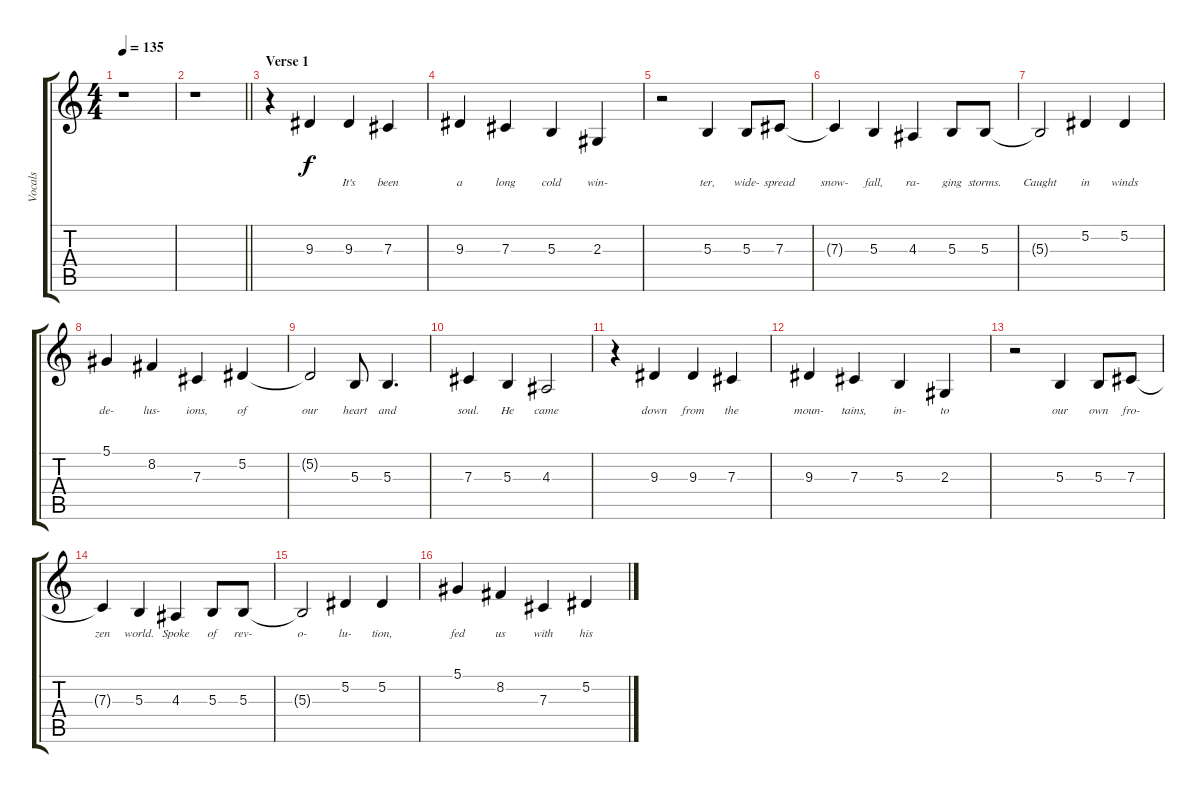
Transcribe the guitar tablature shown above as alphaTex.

\track ("Vocals" "Vocals") {instrument lead6voice}
\staff {score tabs}
\tuning (Eb4 Bb3 Gb3 Db3 Ab2 Eb2) {hide}
\ts (4 4)
\tempo 135
\clef g2
\ks c
r.1{dy f} |
\barLineRight lightlight
r.1 |
\section ("" "Verse 1")
r.4 9.3.4{lyrics (0 "") lyrics (1 "") lyrics (2 "") lyrics (3 "") lyrics (4 "")} 9.3.4{lyrics (0 "It's") lyrics (1 "") lyrics (2 "") lyrics (3 "") lyrics (4 "")} 7.3.4{lyrics (0 "been") lyrics (1 "") lyrics (2 "") lyrics (3 "") lyrics (4 "")} |
9.3.4{lyrics (0 "a") lyrics (1 "") lyrics (2 "") lyrics (3 "") lyrics (4 "")} 7.3.4{lyrics (0 "long") lyrics (1 "") lyrics (2 "") lyrics (3 "") lyrics (4 "")} 5.3.4{lyrics (0 "cold") lyrics (1 "") lyrics (2 "") lyrics (3 "") lyrics (4 "")} 2.3.4{lyrics (0 "win-") lyrics (1 "") lyrics (2 "") lyrics (3 "") lyrics (4 "")} |
r.2 5.3.4{lyrics (0 "ter,") lyrics (1 "") lyrics (2 "") lyrics (3 "") lyrics (4 "")} 5.3.8{lyrics (0 "wide-") lyrics (1 "") lyrics (2 "") lyrics (3 "") lyrics (4 "")} 7.3.8{lyrics (0 "spread") lyrics (1 "") lyrics (2 "") lyrics (3 "") lyrics (4 "")} |
7.3{t}.4{lyrics (0 "snow-") lyrics (1 "") lyrics (2 "") lyrics (3 "") lyrics (4 "")} 5.3.4{lyrics (0 "fall,") lyrics (1 "") lyrics (2 "") lyrics (3 "") lyrics (4 "")} 4.3.4{lyrics (0 "ra-") lyrics (1 "") lyrics (2 "") lyrics (3 "") lyrics (4 "")} 5.3.8{lyrics (0 "ging") lyrics (1 "") lyrics (2 "") lyrics (3 "") lyrics (4 "")} 5.3.8{lyrics (0 "storms.") lyrics (1 "") lyrics (2 "") lyrics (3 "") lyrics (4 "")} |
5.3{t}.2{lyrics (0 "Caught") lyrics (1 "") lyrics (2 "") lyrics (3 "") lyrics (4 "")} 5.2.4{lyrics (0 "in") lyrics (1 "") lyrics (2 "") lyrics (3 "") lyrics (4 "")} 5.2.4{lyrics (0 "winds") lyrics (1 "") lyrics (2 "") lyrics (3 "") lyrics (4 "")} |
5.1.4{lyrics (0 "de-") lyrics (1 "") lyrics (2 "") lyrics (3 "") lyrics (4 "")} 8.2.4{lyrics (0 "lus-") lyrics (1 "") lyrics (2 "") lyrics (3 "") lyrics (4 "")} 7.3.4{lyrics (0 "ions,") lyrics (1 "") lyrics (2 "") lyrics (3 "") lyrics (4 "")} 5.2.4{lyrics (0 "of") lyrics (1 "") lyrics (2 "") lyrics (3 "") lyrics (4 "")} |
5.2{t}.2{lyrics (0 "our") lyrics (1 "") lyrics (2 "") lyrics (3 "") lyrics (4 "")} 5.3.8{lyrics (0 "heart") lyrics (1 "") lyrics (2 "") lyrics (3 "") lyrics (4 "")} 5.3.4{d lyrics (0 "and") lyrics (1 "") lyrics (2 "") lyrics (3 "") lyrics (4 "")} |
7.3.4{lyrics (0 "soul.") lyrics (1 "") lyrics (2 "") lyrics (3 "") lyrics (4 "")} 5.3.4{lyrics (0 "He") lyrics (1 "") lyrics (2 "") lyrics (3 "") lyrics (4 "")} 4.3.2{lyrics (0 "came") lyrics (1 "") lyrics (2 "") lyrics (3 "") lyrics (4 "")} |
r.4 9.3.4{lyrics (0 "down") lyrics (1 "") lyrics (2 "") lyrics (3 "") lyrics (4 "")} 9.3.4{lyrics (0 "from") lyrics (1 "") lyrics (2 "") lyrics (3 "") lyrics (4 "")} 7.3.4{lyrics (0 "the") lyrics (1 "") lyrics (2 "") lyrics (3 "") lyrics (4 "")} |
9.3.4{lyrics (0 "moun-") lyrics (1 "") lyrics (2 "") lyrics (3 "") lyrics (4 "")} 7.3.4{lyrics (0 "tains,") lyrics (1 "") lyrics (2 "") lyrics (3 "") lyrics (4 "")} 5.3.4{lyrics (0 "in-") lyrics (1 "") lyrics (2 "") lyrics (3 "") lyrics (4 "")} 2.3.4{lyrics (0 "to") lyrics (1 "") lyrics (2 "") lyrics (3 "") lyrics (4 "")} |
r.2 5.3.4{lyrics (0 "our") lyrics (1 "") lyrics (2 "") lyrics (3 "") lyrics (4 "")} 5.3.8{lyrics (0 "own") lyrics (1 "") lyrics (2 "") lyrics (3 "") lyrics (4 "")} 7.3.8{lyrics (0 "fro-") lyrics (1 "") lyrics (2 "") lyrics (3 "") lyrics (4 "")} |
7.3{t}.4{lyrics (0 "zen") lyrics (1 "") lyrics (2 "") lyrics (3 "") lyrics (4 "")} 5.3.4{lyrics (0 "world.") lyrics (1 "") lyrics (2 "") lyrics (3 "") lyrics (4 "")} 4.3.4{lyrics (0 "Spoke") lyrics (1 "") lyrics (2 "") lyrics (3 "") lyrics (4 "")} 5.3.8{lyrics (0 "of") lyrics (1 "") lyrics (2 "") lyrics (3 "") lyrics (4 "")} 5.3.8{lyrics (0 "rev-") lyrics (1 "") lyrics (2 "") lyrics (3 "") lyrics (4 "")} |
5.3{t}.2{lyrics (0 "o-") lyrics (1 "") lyrics (2 "") lyrics (3 "") lyrics (4 "")} 5.2.4{lyrics (0 "lu-") lyrics (1 "") lyrics (2 "") lyrics (3 "") lyrics (4 "")} 5.2.4{lyrics (0 "tion,") lyrics (1 "") lyrics (2 "") lyrics (3 "") lyrics (4 "")} |
5.1.4{lyrics (0 "fed") lyrics (1 "") lyrics (2 "") lyrics (3 "") lyrics (4 "")} 8.2.4{lyrics (0 "us") lyrics (1 "") lyrics (2 "") lyrics (3 "") lyrics (4 "")} 7.3.4{lyrics (0 "with") lyrics (1 "") lyrics (2 "") lyrics (3 "") lyrics (4 "")} 5.2.4{lyrics (0 "his") lyrics (1 "") lyrics (2 "") lyrics (3 "") lyrics (4 "")}
